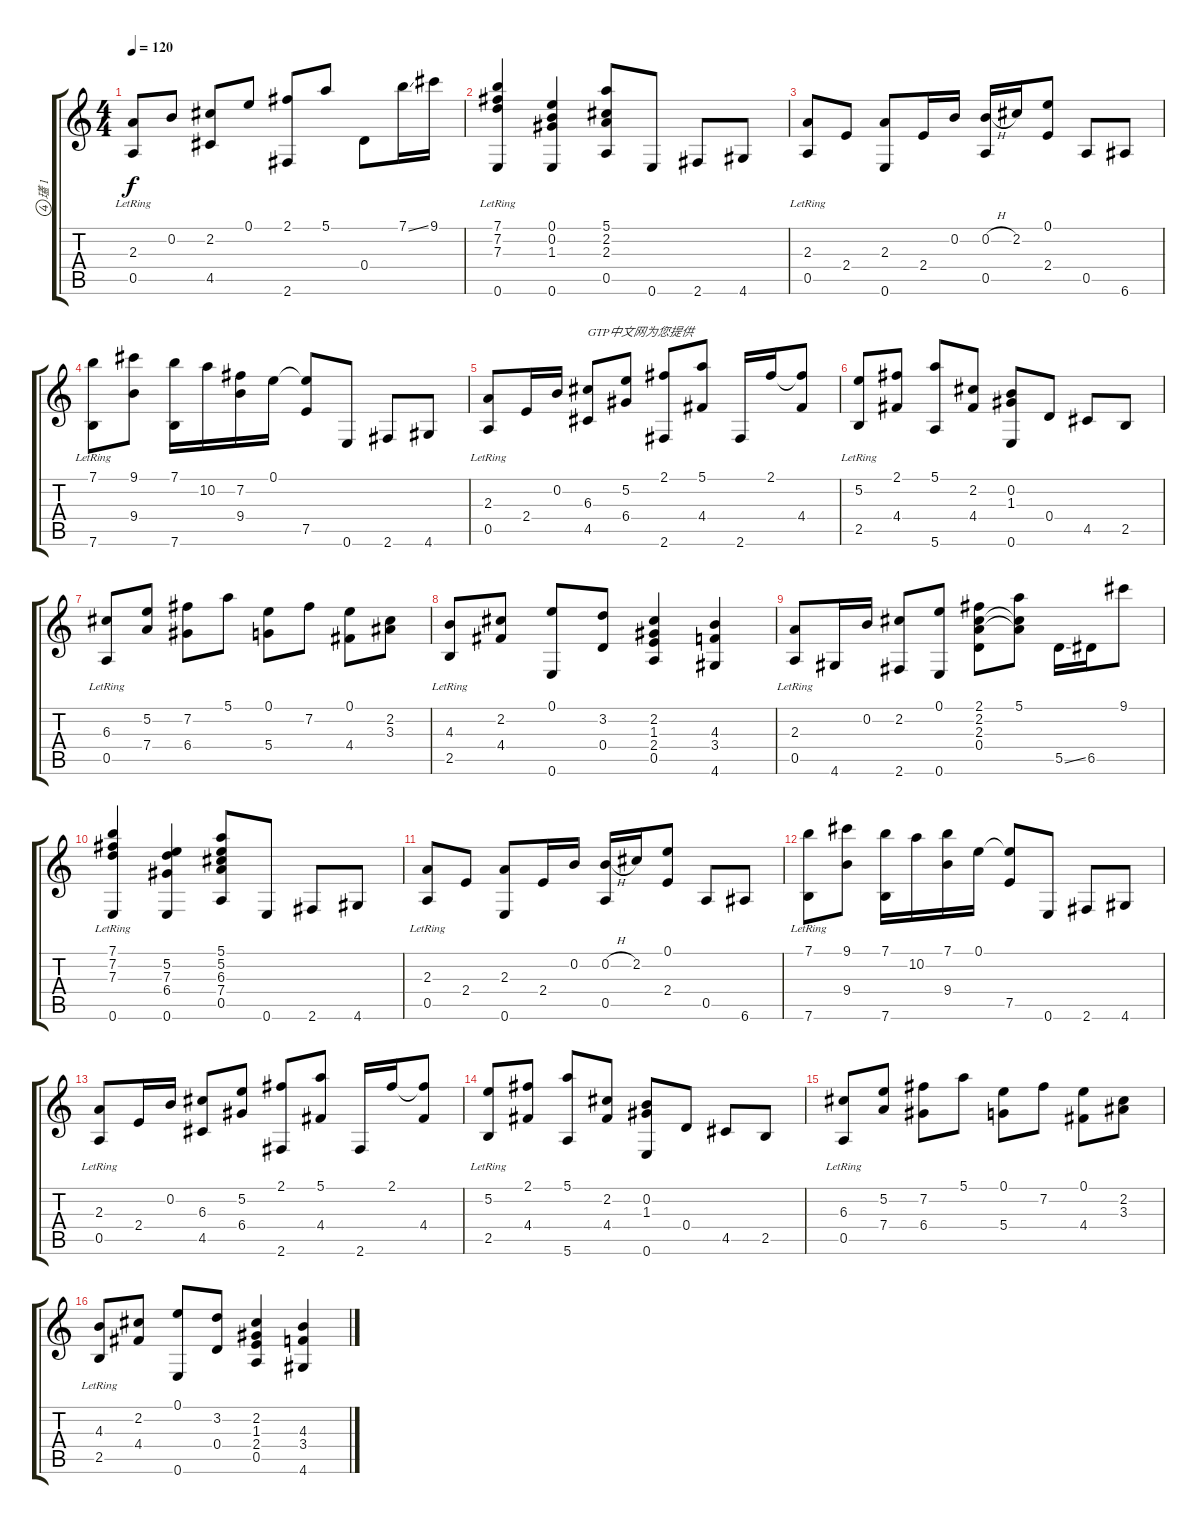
\track ("瓂 1" "瓂 1") {instrument acousticguitarnylon}
\staff {score tabs}
\tuning (E4 B3 G3 D3 A2 E2) {hide}
\ts (4 4)
\tempo 120
\clef g2
\ks c
(2.3{lr} 0.5{lr}).8{dy f instrument acousticguitarnylon} 0.2.8 (2.2 4.5).8 0.1.8 (2.1 2.6).8 5.1.8 0.4.8 7.1{ss}.16 9.1.16 |
(7.1{lr} 7.2{lr} 7.3{lr} 0.6{lr}).4 (0.1 0.2 1.3 0.6).4 (5.1 2.2 2.3 0.5).8 0.6.8 2.6.8 4.6.8 |
(2.3{lr} 0.5{lr}).8 2.4.8 (2.3 0.6).8 2.4.16 0.2.16 (0.2{h} 0.5).16 2.2.16 (0.1 2.4).8 0.5.8 6.6.8 |
(7.1{lr} 7.6{lr}).8 (9.1 9.4).8 (7.1 7.6).16 10.2.16 (7.2 9.4).16 0.1.16 (0.1{t} 7.5).8 0.6.8 2.6.8 4.6.8 |
(2.3{lr} 0.5{lr}).8 2.4.16 0.2.16 (6.3 4.5).8{txt "GTP中文网为您提供"} (5.2 6.4).8 (2.1 2.6).8 (5.1 4.4).8 2.6.16 2.1.16 (2.1{t} 4.4).8 |
(5.2{lr} 2.5{lr}).8 (2.1 4.4).8 (5.1 5.6).8 (2.2 4.4).8 (0.2 1.3 0.6).8 0.4.8 4.5.8 2.5.8 |
(6.3{lr} 0.5{lr}).8 (5.2 7.4).8 (7.2 6.4).8 5.1.8 (0.1 5.4).8 7.2.8 (0.1 4.4).8 (2.2 3.3).8 |
(4.3{lr} 2.5{lr}).8 (2.2 4.4).8 (0.1 0.6).8 (3.2 0.4).8 (2.2 1.3 2.4 0.5).4 (4.3 3.4 4.6).4 |
(2.3{lr} 0.5{lr}).8 4.6.16 0.2.16 (2.2 2.6).8 (0.1 0.6).8 (2.1 2.2 2.3 0.4).8 (5.1 2.2{t} 2.3{t}).8 5.5{ss}.16 6.5.16 9.1.8 |
(7.1{lr} 7.2{lr} 7.3{lr} 0.6{lr}).4 (5.2 7.3 6.4 0.6).4 (5.1 5.2 6.3 7.4 0.5).8 0.6.8 2.6.8 4.6.8 |
(2.3{lr} 0.5{lr}).8 2.4.8 (2.3 0.6).8 2.4.16 0.2.16 (0.2{h} 0.5).16 2.2.16 (0.1 2.4).8 0.5.8 6.6.8 |
(7.1{lr} 7.6{lr}).8 (9.1 9.4).8 (7.1 7.6).16 10.2.16 (7.1 9.4).16 0.1.16 (0.1{t} 7.5).8 0.6.8 2.6.8 4.6.8 |
(2.3{lr} 0.5{lr}).8 2.4.16 0.2.16 (6.3 4.5).8 (5.2 6.4).8 (2.1 2.6).8 (5.1 4.4).8 2.6.16 2.1.16 (2.1{t} 4.4).8 |
(5.2{lr} 2.5{lr}).8 (2.1 4.4).8 (5.1 5.6).8 (2.2 4.4).8 (0.2 1.3 0.6).8 0.4.8 4.5.8 2.5.8 |
(6.3{lr} 0.5{lr}).8 (5.2 7.4).8 (7.2 6.4).8 5.1.8 (0.1 5.4).8 7.2.8 (0.1 4.4).8 (2.2 3.3).8 |
(4.3{lr} 2.5{lr}).8 (2.2 4.4).8 (0.1 0.6).8 (3.2 0.4).8 (2.2 1.3 2.4 0.5).4 (4.3 3.4 4.6).4
